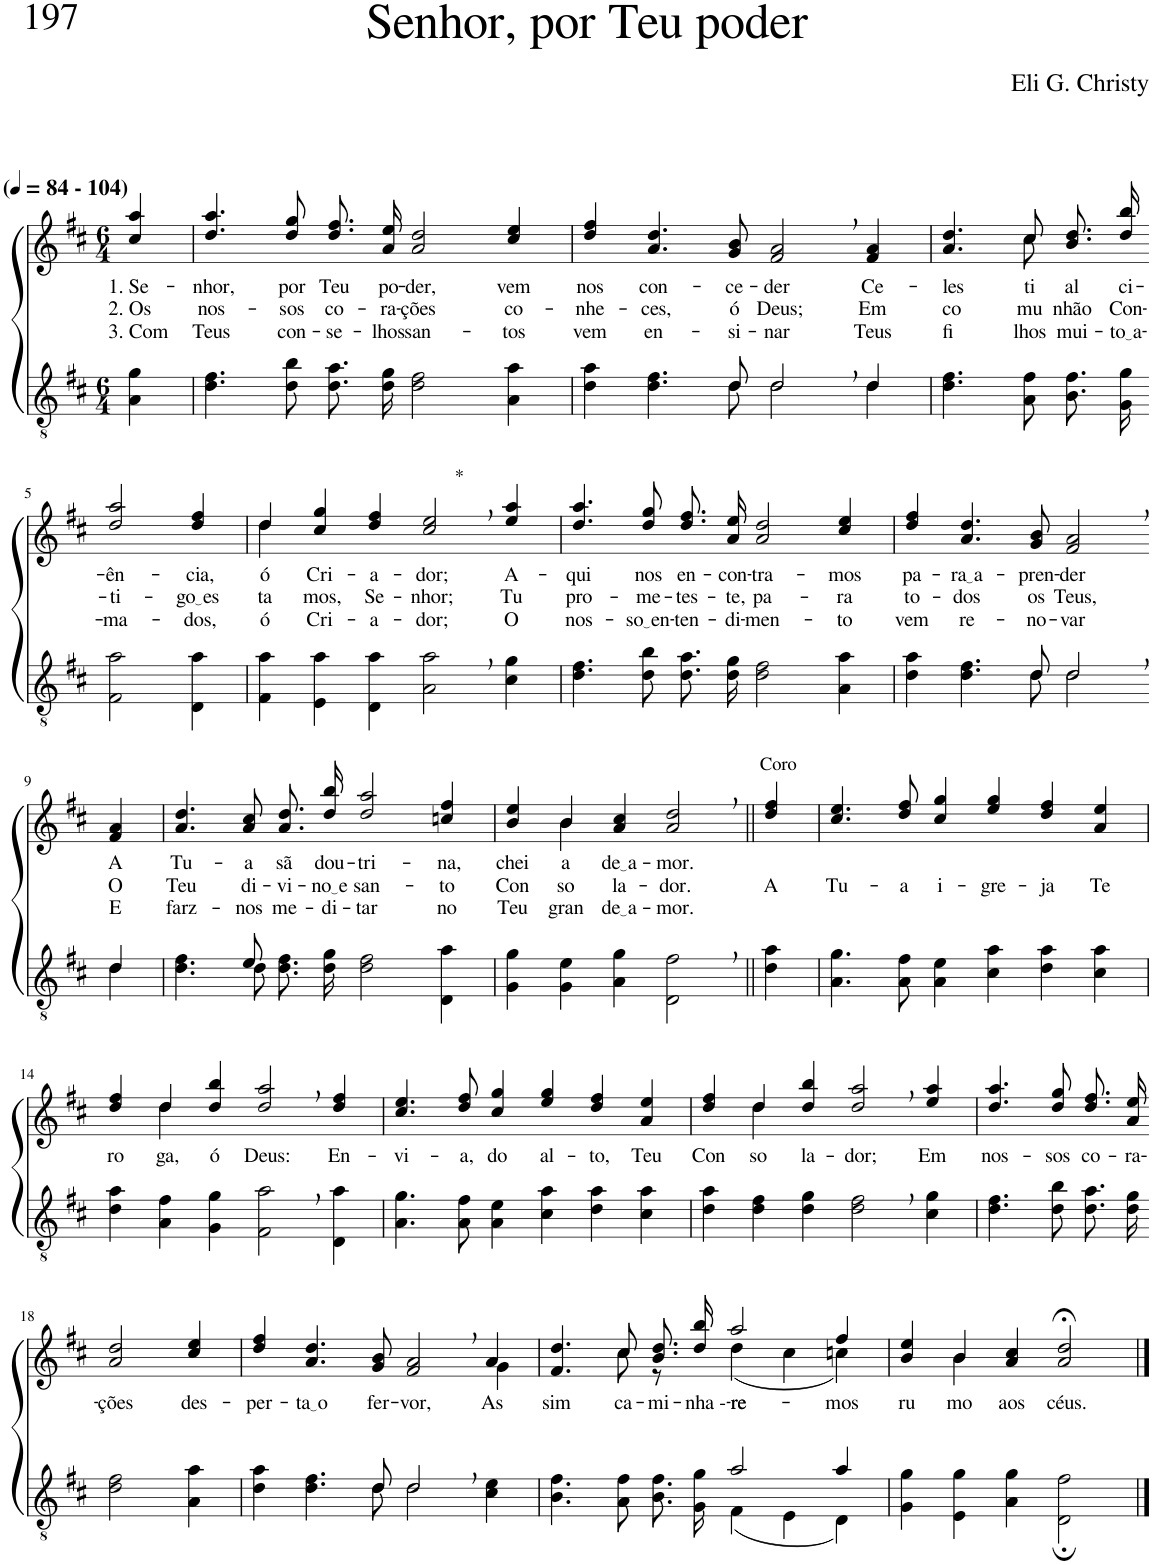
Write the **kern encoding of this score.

**kern	**kern	**text	**text	**text
*part2	*part1	*part1	*part1	*part1
*staff2	*staff1	*staff1	*staff1	*staff1
*I"Parte III e IV	*I"Parte I e II	*	*	*
*clefGv2	*clefG2	*	*	*
*Trd5c9	*Trd5c9	*	*	*
*k[f#c#]	*k[f#c#]	*	*	*
*M6/4	*M6/4	*	*	*
*MM84	*MM84	*	*	*
=1	=1	=1	=1	=1
!	!LO:TX:a:B:t=(	!	!	!
!	!LO:TX:a:B:t=- 104)	!	!	!
!	!	!LO:LY:b	!LO:LY:b	!LO:LY:b
4A\ 4g\	4cc#/ 4aa/	1. Se-	2. Os	3. Com
=2	=2	=2	=2	=2
!	!	!LO:LY:b	!LO:LY:b	!LO:LY:b
4.d\ 4.f#\	4.dd/ 4.aa/	-nhor,	nos-	Teus
!	!	!LO:LY:b	!LO:LY:b	!LO:LY:b
8d\ 8b\L	8dd\ 8gg\L	por	-sos	con-
!	!	!LO:LY:b	!LO:LY:b	!LO:LY:b
8.d\ 8.a\	8.dd\ 8.ff#\	Teu	co-	-se-
!	!	!LO:LY:b	!LO:LY:b	!LO:LY:b
16d\ 16g\Jk	16a\ 16ee\Jk	po-	-ra-	-lhos
!	!	!LO:LY:b	!LO:LY:b	!LO:LY:b
2d\ 2f#\	2a/ 2dd/	-der,	-ções	san-
!	!	!LO:LY:b	!LO:LY:b	!LO:LY:b
4A\ 4a\	4cc#/ 4ee/	vem	co-	-tos
=3	=3	=3	=3	=3
*^	*	*	*	*
!	!	!	!LO:LY:b	!LO:LY:b	!LO:LY:b
4d\ 4a\	8ryy	4dd/ 4ff#/	nos	-nhe-	vem
!	!	!	!LO:LY:b	!LO:LY:b	!LO:LY:b
*v	*v	*	*	*	*
4.d\ 4.f#\	4.a/ 4.dd/	con-	-ces,	en-
*^	*	*	*	*
!	!	!	!LO:LY:b	!LO:LY:b	!LO:LY:b
8d\	8d/	8g/ 8b/	-ce-	ó	-si-
!	!	!	!LO:LY:b	!LO:LY:b	!LO:LY:b
2d,\	2d/	2f#/, 2a/,	-der	Deus;	-nar
!	!	!	!LO:LY:b	!LO:LY:b	!LO:LY:b
4d\	4d/	4f#/ 4a/	Ce-	Em	Teus
=4	=4	=4	=4	=4	=4
!	!	!	!LO:LY:b	!LO:LY:b	!LO:LY:b
*v	*v	*^	*	*	*
4.d\ 4.f#\	4.a/ 4.dd/	4.ryy	-les-	co-	fi-
!	!	!	!LO:LY:b	!LO:LY:b	!LO:LY:b
8A\ 8f#\L	8cc#\L	8cc#\	ti-	-mu-	-lhos
!	!	!	!LO:LY:b	!LO:LY:b	!LO:LY:b
8.B\ 8.f#\	8.b\ 8.dd\	4ryy	-al	nhão	mui-
!	!	!	!LO:LY:b	!LO:LY:b	!LO:LY:b
16G\ 16g\Jk	16dd\ 16bb\Jk	.	ci-	Con-	to a
*	*v	*v	*	*	*
!!LO:LB:g=z
=5-	=5-	=5-	=5-	=5-
!	!	!LO:LY:b	!LO:LY:b	!LO:LY:b
2F#\ 2a\	2dd/ 2aa/	-ên-	-ti-	ma-
!	!	!LO:LY:b	!LO:LY:b	!LO:LY:b
4D\ 4a\	4dd/ 4ff#/	-cia,	go es	-dos,
=6	=6	=6	=6	=6
*	*^	*	*	*
!	!	!	!LO:LY:b	!LO:LY:b	!LO:LY:b
4F#\ 4a\	4dd/	4dd\	ó	-ta-	ó
!	!	!	!LO:LY:b	!LO:LY:b	!LO:LY:b
4E\ 4a\	4cc#/ 4gg/	1ryy	Cri-	-mos,	Cri-
!	!	!	!LO:LY:b	!LO:LY:b	!LO:LY:b
4D\ 4a\	4dd/ 4ff#/	.	-a-	Se-	-a-
!	!LO:TX:a:t=*	!	!	!	!
!	!	!	!LO:LY:b	!LO:LY:b	!LO:LY:b
2A\, 2a\,	2cc#/, 2ee/,	.	-dor;	-nhor;	-dor;
!	!	!	!LO:LY:b	!LO:LY:b	!LO:LY:b
4c#\ 4g\	4ee/ 4aa/	4ryy	A-	Tu	O
=7	=7	=7	=7	=7	=7
!	!	!	!LO:LY:b	!LO:LY:b	!LO:LY:b
*	*v	*v	*	*	*
4.d\ 4.f#\	4.dd/ 4.aa/	-qui	pro-	nos-
!	!	!LO:LY:b	!LO:LY:b	!LO:LY:b
8d\ 8b\L	8dd\ 8gg\L	nos	-me-	so en
!	!	!LO:LY:b	!LO:LY:b	!LO:LY:b
8.d\ 8.a\	8.dd\ 8.ff#\	en-	-tes-	-ten-
!	!	!LO:LY:b	!LO:LY:b	!LO:LY:b
16d\ 16g\Jk	16a\ 16ee\Jk	-con-	-te,	-di-
!	!	!LO:LY:b	!LO:LY:b	!LO:LY:b
2d\ 2f#\	2a/ 2dd/	-tra-	pa-	-men-
!	!	!LO:LY:b	!LO:LY:b	!LO:LY:b
4A\ 4a\	4cc#/ 4ee/	-mos	-ra	-to
=8	=8	=8	=8	=8
*^	*	*	*	*
!	!	!	!LO:LY:b	!LO:LY:b	!LO:LY:b
4d\ 4a\	8ryy	4dd/ 4ff#/	pa-	to-	vem
!	!	!	!LO:LY:b	!LO:LY:b	!LO:LY:b
*v	*v	*	*	*	*
4.d\ 4.f#\	4.a/ 4.dd/	ra a	-dos	re-
*^	*	*	*	*
!	!	!	!LO:LY:b	!LO:LY:b	!LO:LY:b
8d\	8d/	8g/ 8b/	-pren-	os	-no-
!	!	!	!LO:LY:b	!LO:LY:b	!LO:LY:b
2d,\	2d/	2f#/, 2a/,	-der	Teus,	-var
!!LO:LB:g=z
=9-	=9-	=9-	=9-	=9-	=9-
!	!	!	!LO:LY:b	!LO:LY:b	!LO:LY:b
4d/	4d\	4f#/ 4a/	A	O	E
=10	=10	=10	=10	=10	=10
!	!	!	!LO:LY:b	!LO:LY:b	!LO:LY:b
4.ryy	4.d\ 4.f#\	4.a/ 4.dd/	Tu-	Teu	farz-
!	!	!	!LO:LY:b	!LO:LY:b	!LO:LY:b
8e/	8d\L	8a\ 8cc#\L	-a	di-	-nos
!	!	!	!LO:LY:b	!LO:LY:b	!LO:LY:b
1ryy	8.d\ 8.f#\	8.a\ 8.dd\	sã	-vi-	me-
!	!	!	!LO:LY:b	!LO:LY:b	!LO:LY:b
.	16d\ 16g\Jk	16dd\ 16bb\Jk	dou-	no e	-di-
!	!	!	!LO:LY:b	!LO:LY:b	!LO:LY:b
.	2d\ 2f#\	2dd/ 2aa/	-tri-	san-	-tar
!	!	!	!LO:LY:b	!LO:LY:b	!LO:LY:b
.	4D\ 4a\	4ccn/ 4ff#/	-na,	-to	no
=11	=11	=11	=11	=11	=11
!	!	!	!LO:LY:b	!LO:LY:b	!LO:LY:b
*v	*v	*^	*	*	*
4G\ 4g\	4b/ 4ee/	4ryy	chei-	Con-	Teu
!	!	!	!LO:LY:b	!LO:LY:b	!LO:LY:b
4G\ 4e\	4b/	4b\	-a	-so-	gran-
!	!	!	!LO:LY:b	!LO:LY:b	!LO:LY:b
4A\ 4g\	4a/ 4cc#/	2.ryy	de a	-la-	de a
!	!LO:TX:a:t=Coro	!	!	!	!
!	!	!	!LO:LY:b	!LO:LY:b	!LO:LY:b
2D\, 2f#\,	2a/, 2dd/,	.	-mor.	-dor.	-mor.
*	*v	*v	*	*	*
=12||	=12||	=12||	=12||	=12||
!	!	!	!LO:LY:b	!
4d\ 4a\	4dd/ 4ff#/	.	A	.
=13	=13	=13	=13	=13
!	!	!	!LO:LY:b	!
4.A\ 4.g\	4.cc#/ 4.ee/	.	Tu-	.
!	!	!	!LO:LY:b	!
8A\ 8f#\	8dd/ 8ff#/	.	-a	.
!	!	!	!LO:LY:b	!
4A\ 4e\	4cc#/ 4gg/	.	i-	.
!	!	!	!LO:LY:b	!
4c#\ 4a\	4ee/ 4gg/	.	-gre-	.
!	!	!	!LO:LY:b	!
4d\ 4a\	4dd/ 4ff#/	.	-ja	.
!	!	!	!LO:LY:b	!
4c#\ 4a\	4a/ 4ee/	.	Te	.
!!LO:LB:g=z
=14	=14	=14	=14	=14
!	!	!LO:LY:b	!	!
*	*^	*	*	*
4d\ 4a\	4dd/ 4ff#/	4ryy	ro-	.	.
!	!	!	!LO:LY:b	!	!
4A\ 4f#\	4dd/	4dd\	-ga,	.	.
!	!	!	!LO:LY:b	!	!
4G\ 4g\	4dd/ 4bb/	1ryy	ó	.	.
!	!	!	!LO:LY:b	!	!
2F#\, 2a\,	2dd/, 2aa/,	.	Deus:	.	.
!	!	!	!LO:LY:b	!	!
4D\ 4a\	4dd/ 4ff#/	.	En-	.	.
*	*v	*v	*	*	*
=15	=15	=15	=15	=15
!	!	!LO:LY:b	!	!
4.A\ 4.g\	4.cc#/ 4.ee/	-vi-	.	.
!	!	!LO:LY:b	!	!
8A\ 8f#\	8dd/ 8ff#/	-a,	.	.
!	!	!LO:LY:b	!	!
4A\ 4e\	4cc#/ 4gg/	do	.	.
!	!	!LO:LY:b	!	!
4c#\ 4a\	4ee/ 4gg/	al-	.	.
!	!	!LO:LY:b	!	!
4d\ 4a\	4dd/ 4ff#/	-to,	.	.
!	!	!LO:LY:b	!	!
4c#\ 4a\	4a/ 4ee/	Teu	.	.
=16	=16	=16	=16	=16
!	!	!LO:LY:b	!	!
*	*^	*	*	*
4d\ 4a\	4dd/ 4ff#/	4ryy	Con-	.	.
!	!	!	!LO:LY:b	!	!
4d\ 4f#\	4dd/	4dd\	-so-	.	.
!	!	!	!LO:LY:b	!	!
4d\ 4g\	4dd/ 4bb/	1ryy	-la-	.	.
!	!	!	!LO:LY:b	!	!
2d\, 2f#\,	2dd/, 2aa/,	.	-dor;	.	.
!	!	!	!LO:LY:b	!	!
4c#\ 4g\	4ee/ 4aa/	.	Em	.	.
*	*v	*v	*	*	*
=17	=17	=17	=17	=17
!	!	!LO:LY:b	!	!
4.d\ 4.f#\	4.dd/ 4.aa/	nos-	.	.
!	!	!LO:LY:b	!	!
8d\ 8b\L	8dd\ 8gg\L	-sos	.	.
!	!	!LO:LY:b	!	!
8.d\ 8.a\	8.dd\ 8.ff#\	co-	.	.
!	!	!LO:LY:b	!	!
16d\ 16g\Jk	16a\ 16ee\Jk	-ra-	.	.
!!LO:LB:g=z
=18-	=18-	=18-	=18-	=18-
!	!	!LO:LY:b	!	!
2d\ 2f#\	2a/ 2dd/	-ções	.	.
!	!	!LO:LY:b	!	!
4A\ 4a\	4cc#/ 4ee/	des-	.	.
=19	=19	=19	=19	=19
*^	*	*	*	*
!	!	!	!LO:LY:b	!	!
*	*	*^	*	*	*
4d\ 4a\	8ryy	4dd/ 4ff#/	4ryy	-per-	.	.
!	!	!	!	!LO:LY:b	!	!
*v	*v	*	*	*	*	*
*	*v	*v	*	*	*
4.d\ 4.f#\	4.a/ 4.dd/	ta o	.	.
*^	*	*	*	*
!	!	!	!LO:LY:b	!	!
8d\	8d/	8g/ 8b/	fer-	.	.
!	!	!	!LO:LY:b	!	!
2d,\	2d/	2f#/, 2a/,	-vor,	.	.
*	*	*^	*	*	*
!	!	!	!	!LO:LY:b	!	!
4c#\ 4e\	4ryy	4a/	4g\	-As-	.	.
=20	=20	=20	=20	=20	=20	=20
!	!	!	!	!LO:LY:b	!	!
2.ryy	4.B\ 4.f#\	4.f#/ 4.dd/	4.ryy	-sim	.	.
!	!	!	!	!LO:LY:b	!	!
.	8A\ 8f#\L	8cc#\L	8cc#\	ca-	.	.
!	!	!	!	!LO:LY:b	!	!
.	8.B\ 8.f#\	8.b\ 8.dd\	8r	-mi-	.	.
.	.	.	8ryy	.	.	.
!	!	!	!	!LO:LY:b	!	!
.	16G\ 16g\Jk	16dd\ 16bb\Jk	.	-nha --	.	.
!	!	!	!	!LO:LY:b	!	!
!	!	!	!	!LO:LY:b	!	!
2a/	(4F#\	2aa/	(4dd\	-re-	.	.
.	4E\	.	4cc#\	.	.	.
!	!	!	!	!LO:LY:b	!	!
4a/	4D\)	4ff#/	4ccn\)	-mos	.	.
=21	=21	=21	=21	=21	=21	=21
!	!	!	!	!LO:LY:b	!	!
*v	*v	*	*	*	*	*
4G\ 4g\	4b/ 4ee/	4ryy	ru-	.	.
!	!	!	!LO:LY:b	!	!
4E\ 4g\	4b/	4b\	-mo	.	.
!	!	!	!LO:LY:b	!	!
4A\ 4g\	4a/ 4cc#/	2.ryy	aos	.	.
!	!	!	!LO:LY:b	!	!
2D\; 2f#\;	2a/;< 2dd/;<	.	céus.	.	.
*	*v	*v	*	*	*
==	==	==	==	==
*-	*-	*-	*-	*-
